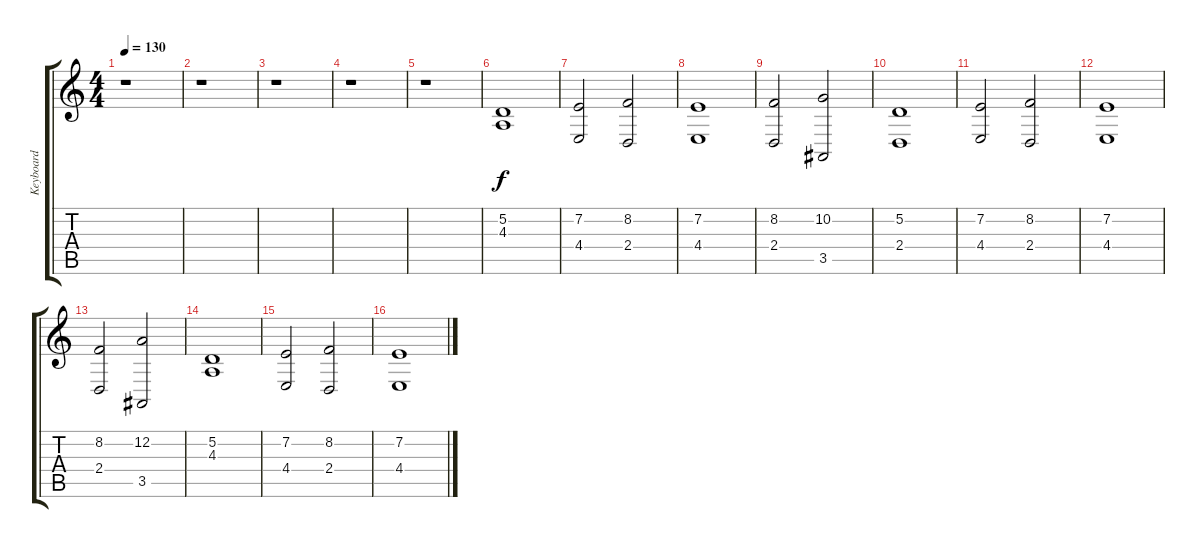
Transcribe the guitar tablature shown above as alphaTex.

\track ("Keyboard" "Keyboard") {instrument synthstrings1}
\staff {score tabs}
\tuning (D4 A3 F3 C3 G2 D2) {hide}
\ts (4 4)
\tempo 130
\clef g2
\ks c
r.1{dy f} |
r.1 |
r.1 |
r.1 |
r.1 |
(5.2 4.3).1 |
(7.2 4.4).2 (8.2 2.4).2 |
(7.2 4.4).1 |
(8.2 2.4).2 (10.2 3.5).2 |
(5.2 2.4).1 |
(7.2 4.4).2 (8.2 2.4).2 |
(7.2 4.4).1 |
(8.2 2.4).2 (12.2 3.5).2 |
(5.2 4.3).1 |
(7.2 4.4).2 (8.2 2.4).2 |
(7.2 4.4).1
